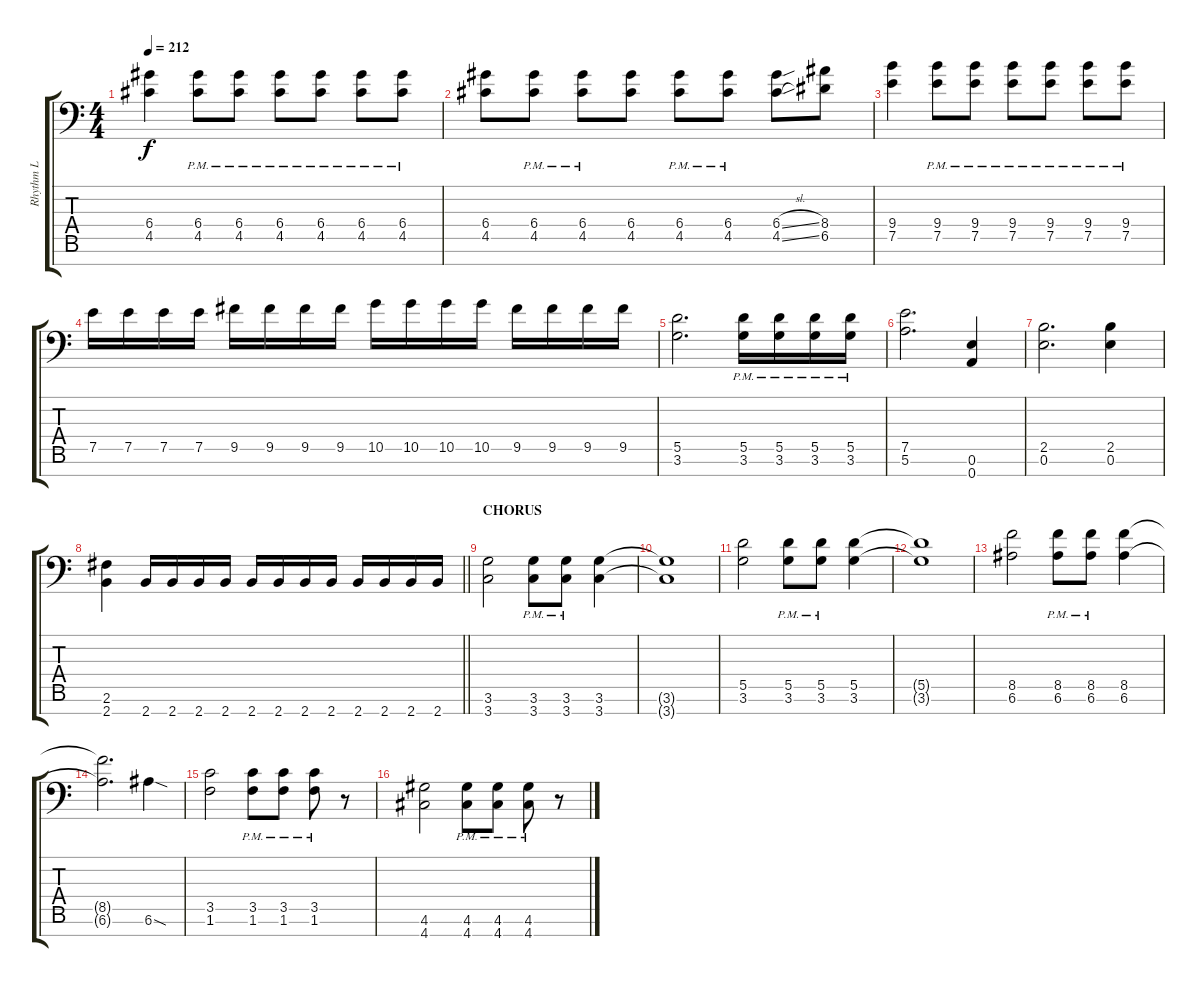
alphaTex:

\track ("Rhythm L" "Rhythm L") {instrument distortionguitar}
\staff {score tabs}
\tuning (E4 B3 G3 D3 A2 E2 A1) {hide}
\ts (4 4)
\tempo 212
\clef f4
\ks c
(6.4 4.5).4{dy f} (6.4{pm} 4.5{pm}).8 (6.4{pm} 4.5{pm}).8 (6.4{pm} 4.5{pm}).8 (6.4{pm} 4.5{pm}).8 (6.4{pm} 4.5{pm}).8 (6.4{pm} 4.5{pm}).8 |
(6.4 4.5).8 (6.4{pm} 4.5{pm}).8 (6.4{pm} 4.5{pm}).8 (6.4 4.5).8 (6.4{pm} 4.5{pm}).8 (6.4{pm} 4.5{pm}).8 (6.4{sl} 4.5{sl}).8 (8.4 6.5).8 |
(9.4 7.5).4 (9.4{pm} 7.5{pm}).8 (9.4{pm} 7.5{pm}).8 (9.4{pm} 7.5{pm}).8 (9.4{pm} 7.5{pm}).8 (9.4{pm} 7.5{pm}).8 (9.4{pm} 7.5{pm}).8 |
7.5.16 7.5.16 7.5.16 7.5.16 9.5.16 9.5.16 9.5.16 9.5.16 10.5.16 10.5.16 10.5.16 10.5.16 9.5.16 9.5.16 9.5.16 9.5.16 |
(5.5 3.6).2{d} (5.5{pm} 3.6{pm}).16 (5.5{pm} 3.6{pm}).16 (5.5{pm} 3.6{pm}).16 (5.5{pm} 3.6{pm}).16 |
(7.5 5.6).2{d} (0.6 0.7).4 |
(2.5 0.6).2{d} (2.5 0.6).4 |
\barLineRight lightlight
(2.6 2.7).4 2.7.16 2.7.16 2.7.16 2.7.16 2.7.16 2.7.16 2.7.16 2.7.16 2.7.16 2.7.16 2.7.16 2.7.16 |
\section ("" "CHORUS")
(3.6 3.7).2 (3.6{pm} 3.7{pm}).8 (3.6{pm} 3.7{pm}).8 (3.6 3.7).4 |
(3.6{t} 3.7{t}).1 |
(5.5 3.6).2 (5.5{pm} 3.6{pm}).8 (5.5{pm} 3.6{pm}).8 (5.5 3.6).4 |
(5.5{t} 3.6{t}).1 |
(8.5 6.6).2 (8.5{pm} 6.6{pm}).8 (8.5{pm} 6.6{pm}).8 (8.5 6.6).4 |
(8.5{t} 6.6{t}).2{d} 6.6{sod}.4 |
(3.5 1.6).2 (3.5{pm} 1.6{pm}).8 (3.5{pm} 1.6{pm}).8 (3.5{pm} 1.6{pm}).8 r.8 |
(4.6 4.7).2 (4.6{pm} 4.7{pm}).8 (4.6{pm} 4.7{pm}).8 (4.6{pm} 4.7{pm}).8 r.8
